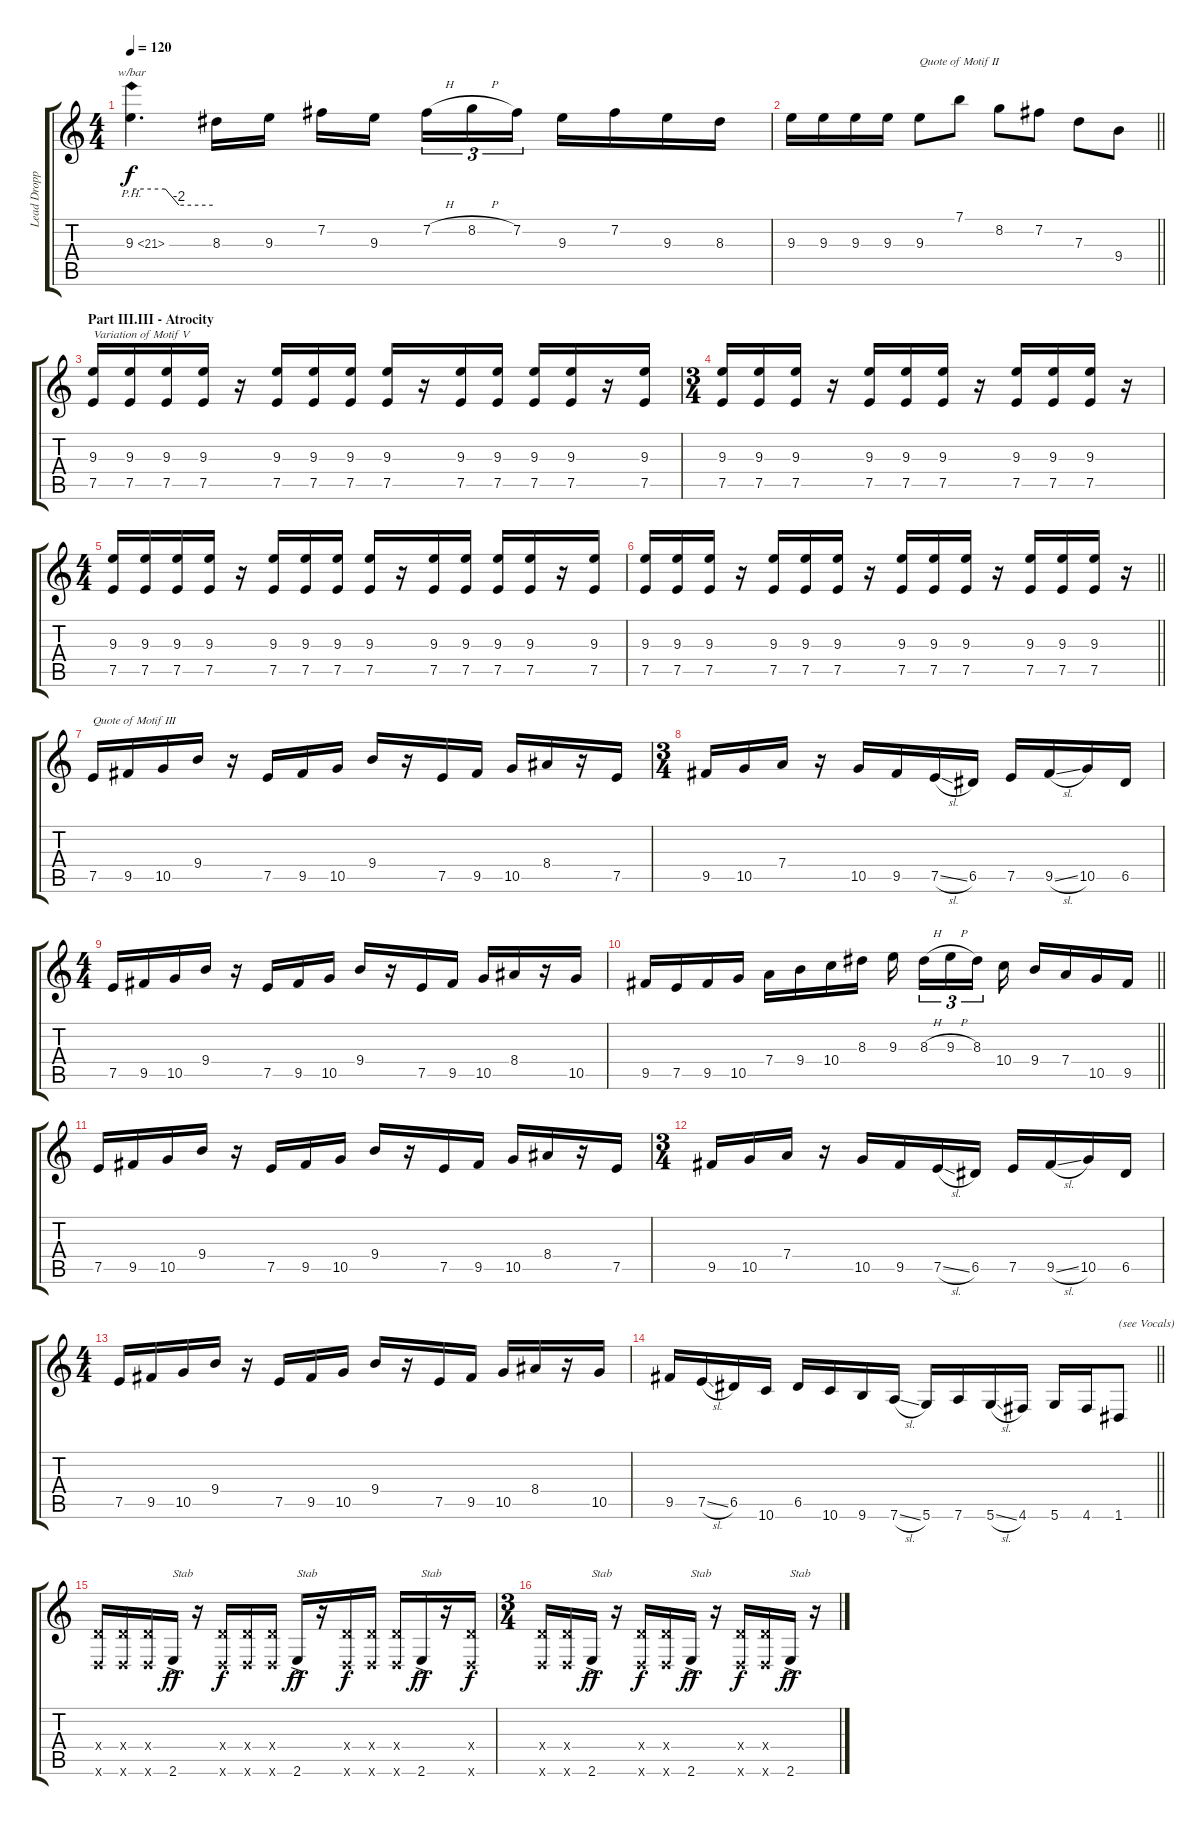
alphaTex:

\track ("Lead Dropped D " "Lead Dropp") {instrument distortionguitar}
\staff {score tabs}
\tuning (E4 B3 G3 D3 A2 D2) {hide}
\ts (4 4)
\tempo 120
\clef g2
\ks c
9.3{ph 12}.4{d tbe (custom default 0 0 25 0 35 -8 60 -8) dy f} 8.3.16 9.3.16 7.2.16 9.3.16{beam splitsecondary} 7.2{h}.16{tu (3 2)} 8.2{h}.16{tu (3 2)} 7.2.16{tu (3 2)} 9.3.16 7.2.16 9.3.16 8.3.16 |
\barLineRight lightlight
9.3.16 9.3.16 9.3.16 9.3.16 9.3.8{txt "Quote of Motif II"} 7.1.8 8.2.8 7.2.8 7.3.8 9.4.8 |
\section ("" "Part III.III - Atrocity")
(9.3 7.5).16{txt "Variation of Motif V"} (9.3 7.5).16 (9.3 7.5).16 (9.3 7.5).16 r.16 (9.3 7.5).16 (9.3 7.5).16 (9.3 7.5).16 (9.3 7.5).16 r.16 (9.3 7.5).16 (9.3 7.5).16 (9.3 7.5).16 (9.3 7.5).16 r.16 (9.3 7.5).16 |
\ts (3 4)
(9.3 7.5).16 (9.3 7.5).16 (9.3 7.5).16 r.16 (9.3 7.5).16 (9.3 7.5).16 (9.3 7.5).16 r.16 (9.3 7.5).16 (9.3 7.5).16 (9.3 7.5).16 r.16 |
\ts (4 4)
(9.3 7.5).16 (9.3 7.5).16 (9.3 7.5).16 (9.3 7.5).16 r.16 (9.3 7.5).16 (9.3 7.5).16 (9.3 7.5).16 (9.3 7.5).16 r.16 (9.3 7.5).16 (9.3 7.5).16 (9.3 7.5).16 (9.3 7.5).16 r.16 (9.3 7.5).16 |
\barLineRight lightlight
(9.3 7.5).16 (9.3 7.5).16 (9.3 7.5).16 r.16 (9.3 7.5).16 (9.3 7.5).16 (9.3 7.5).16 r.16 (9.3 7.5).16 (9.3 7.5).16 (9.3 7.5).16 r.16 (9.3 7.5).16 (9.3 7.5).16 (9.3 7.5).16 r.16 |
7.5.16{txt "Quote of Motif III"} 9.5.16 10.5.16 9.4.16 r.16 7.5.16 9.5.16 10.5.16 9.4.16 r.16 7.5.16 9.5.16 10.5.16 8.4.16 r.16 7.5.16 |
\ts (3 4)
9.5.16 10.5.16 7.4.16 r.16 10.5.16 9.5.16 7.5{sl}.16 6.5.16 7.5.16 9.5{sl}.16 10.5.16 6.5.16 |
\ts (4 4)
7.5.16 9.5.16 10.5.16 9.4.16 r.16 7.5.16 9.5.16 10.5.16 9.4.16 r.16 7.5.16 9.5.16 10.5.16 8.4.16 r.16 10.5.16 |
\barLineRight lightlight
9.5.16 7.5.16 9.5.16 10.5.16 7.4.16 9.4.16 10.4.16 8.3.16 9.3.16{beam splitsecondary} 8.3{h}.16{tu (3 2)} 9.3{h}.16{tu (3 2)} 8.3.16{tu (3 2) beam splitsecondary} 10.4.16 9.4.16 7.4.16 10.5.16 9.5.16 |
7.5.16 9.5.16 10.5.16 9.4.16 r.16 7.5.16 9.5.16 10.5.16 9.4.16 r.16 7.5.16 9.5.16 10.5.16 8.4.16 r.16 7.5.16 |
\ts (3 4)
9.5.16 10.5.16 7.4.16 r.16 10.5.16 9.5.16 7.5{sl}.16 6.5.16 7.5.16 9.5{sl}.16 10.5.16 6.5.16 |
\ts (4 4)
7.5.16 9.5.16 10.5.16 9.4.16 r.16 7.5.16 9.5.16 10.5.16 9.4.16 r.16 7.5.16 9.5.16 10.5.16 8.4.16 r.16 10.5.16 |
\barLineRight lightlight
9.5.16 7.5{sl}.16 6.5.16 10.6.16 6.5.16 10.6.16 9.6.16 7.6{sl}.16 5.6.16 7.6.16 5.6{sl}.16 4.6.16 5.6.16 4.6.16 1.6.8{txt "(see Vocals)"} |
\section ("" "")
(0.4{x} 0.6{x}).16 (0.4{x} 0.6{x}).16 (0.4{x} 0.6{x}).16 2.6{ac}.16{txt "Stab" dy ff} r.16 (0.4{x} 0.6{x}).16{dy f} (0.4{x} 0.6{x}).16 (0.4{x} 0.6{x}).16 2.6{ac}.16{txt "Stab" dy ff} r.16 (0.4{x} 0.6{x}).16{dy f} (0.4{x} 0.6{x}).16 (0.4{x} 0.6{x}).16 2.6{ac}.16{txt "Stab" dy ff} r.16 (0.4{x} 0.6{x}).16{dy f} |
\ts (3 4)
(0.4{x} 0.6{x}).16 (0.4{x} 0.6{x}).16 2.6{ac}.16{txt "Stab" dy ff} r.16 (0.4{x} 0.6{x}).16{dy f} (0.4{x} 0.6{x}).16 2.6{ac}.16{txt "Stab" dy ff} r.16 (0.4{x} 0.6{x}).16{dy f} (0.4{x} 0.6{x}).16 2.6{ac}.16{txt "Stab" dy ff} r.16
